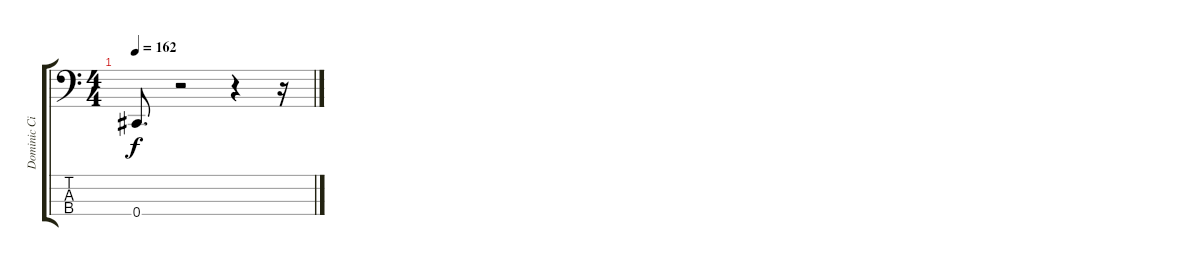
\track ("Dominic Cifarelli" "Dominic Ci") {instrument electricbasspick}
\staff {score tabs}
\tuning (Gb2 Db2 Ab1 Db1) {hide}
\ts (4 4)
\tempo 162
\clef f4
\ks c
0.4.8{d dy f} r.2 r.4 r.16
